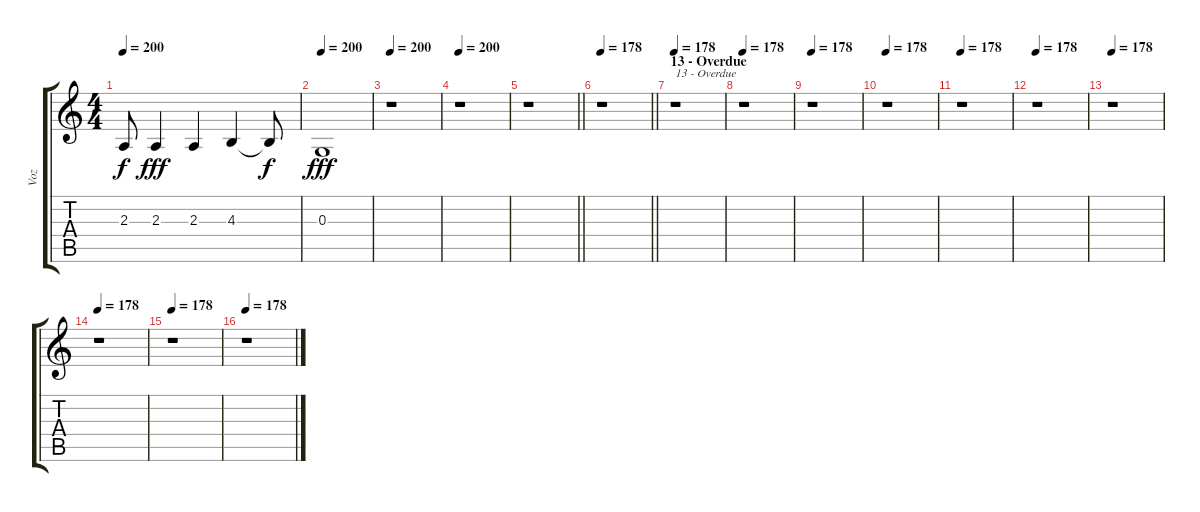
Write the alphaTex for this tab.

\track ("Voz" "Voz") {instrument lead1square}
\staff {score tabs}
\tuning (E4 B3 G3 D3 A2 E2) {hide}
\ts (4 4)
\tempo 200
\clef g2
\ks c
2.3{t}.8{dy f} 2.3.4{dy fff} 2.3.4 4.3.4 4.3{t}.8{dy f} |
\tempo 200
0.3.1{dy fff} |
\tempo 200
r.1 |
\tempo 200
r.1 |
\barLineRight lightlight
r.1 |
\tempo 178
\barLineRight lightlight
r.1 |
\section ("" "13 - Overdue")
\tempo 178
r.1{txt "13 - Overdue"} |
\tempo 178
r.1 |
\tempo 178
r.1 |
\tempo 178
r.1 |
\tempo 178
r.1 |
\tempo 178
r.1 |
\tempo 178
r.1 |
\tempo 178
r.1 |
\tempo 178
r.1 |
\tempo 178
r.1
